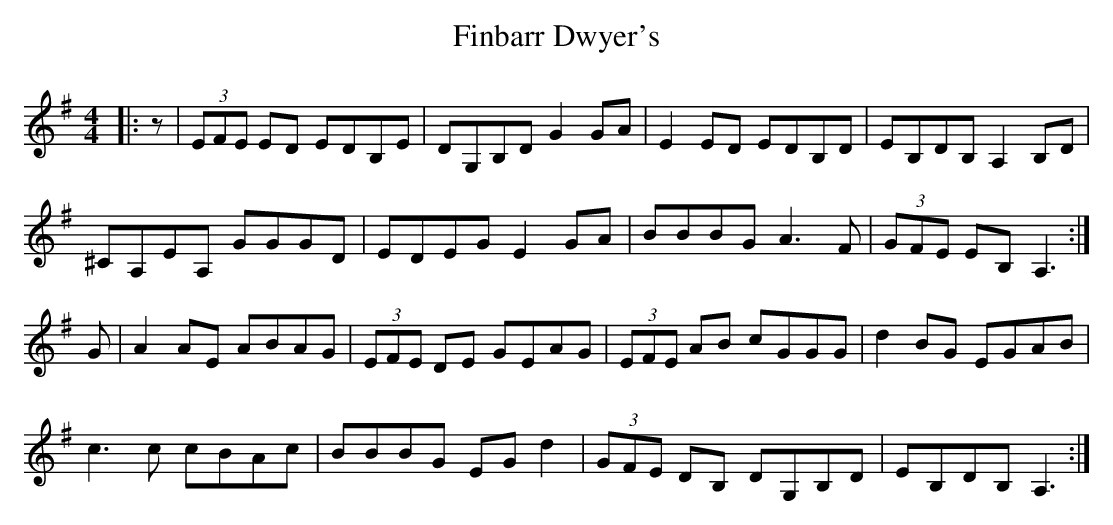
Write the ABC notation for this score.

X:1
T: Finbarr Dwyer's
M: 4/4
L: 1/8
K: Ador
|:z|(3EFE ED EDB,E|DG,B,D G2 GA|E2 ED EDB,D|EB,DB, A,2 B,D|
^CA,EA, GGGD|EDEG E2 GA|BBBG A3 F|(3GFE EB, A,3:|
G|A2 AE ABAG|(3EFE DE GEAG|(3EFE AB cGGG|d2 BG EGAB|
c3 c cBAc|BBBG EG d2|(3GFE DB, DG,B,D|EB,DB, A,3:|
